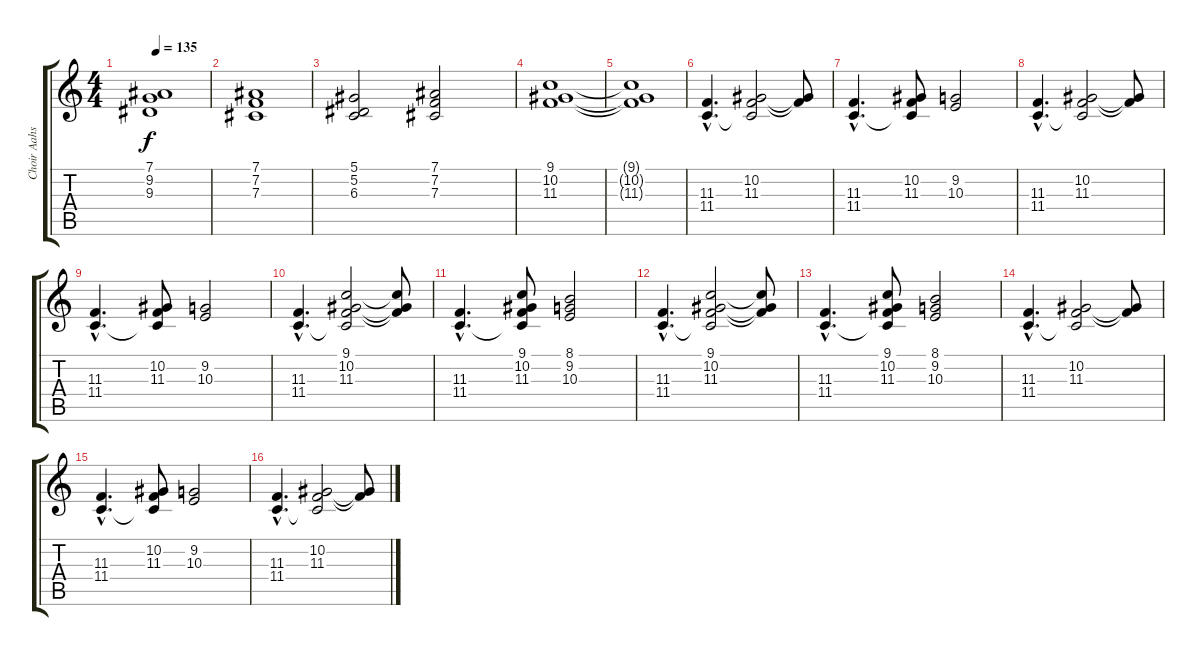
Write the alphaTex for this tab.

\track ("Choir Aahs" "Choir Aahs") {instrument choiraahs}
\staff {score tabs}
\tuning (Eb4 Bb3 Gb3 Db3 Ab2 Eb2) {hide}
\ts (4 4)
\tempo 135
\clef g2
\ks c
(7.1 9.2 9.3).1{dy f} |
(7.1 7.2 7.3).1 |
(5.1 5.2 6.3).2 (7.1 7.2 7.3).2 |
(9.1 10.2 11.3).1 |
(9.1{t} 10.2{t} 11.3{t}).1 |
(11.3{hac} 11.4).4{d} (10.2 11.3 11.4{t}).2 (10.2{t} 11.3{t}).8 |
(11.3{hac} 11.4{hac}).4{d} (10.2 11.3 11.4{t}).8 (9.2 10.3).2 |
(11.3{hac} 11.4).4{d} (10.2 11.3 11.4{t}).2 (10.2{t} 11.3{t}).8 |
(11.3{hac} 11.4{hac}).4{d} (10.2 11.3 11.4{t}).8 (9.2 10.3).2 |
(11.3{hac} 11.4).4{d} (9.1 10.2 11.3 11.4{t}).2 (9.1{t} 10.2{t} 11.3{t}).8 |
(11.3{hac} 11.4{hac}).4{d} (9.1 10.2 11.3 11.4{t}).8 (8.1 9.2 10.3).2 |
(11.3{hac} 11.4).4{d} (9.1 10.2 11.3 11.4{t}).2 (9.1{t} 10.2{t} 11.3{t}).8 |
(11.3{hac} 11.4{hac}).4{d} (9.1 10.2 11.3 11.4{t}).8 (8.1 9.2 10.3).2 |
(11.3{hac} 11.4).4{d} (10.2 11.3 11.4{t}).2 (10.2{t} 11.3{t}).8 |
(11.3{hac} 11.4{hac}).4{d} (10.2 11.3 11.4{t}).8 (9.2 10.3).2 |
(11.3{hac} 11.4).4{d} (10.2 11.3 11.4{t}).2 (10.2{t} 11.3{t}).8
